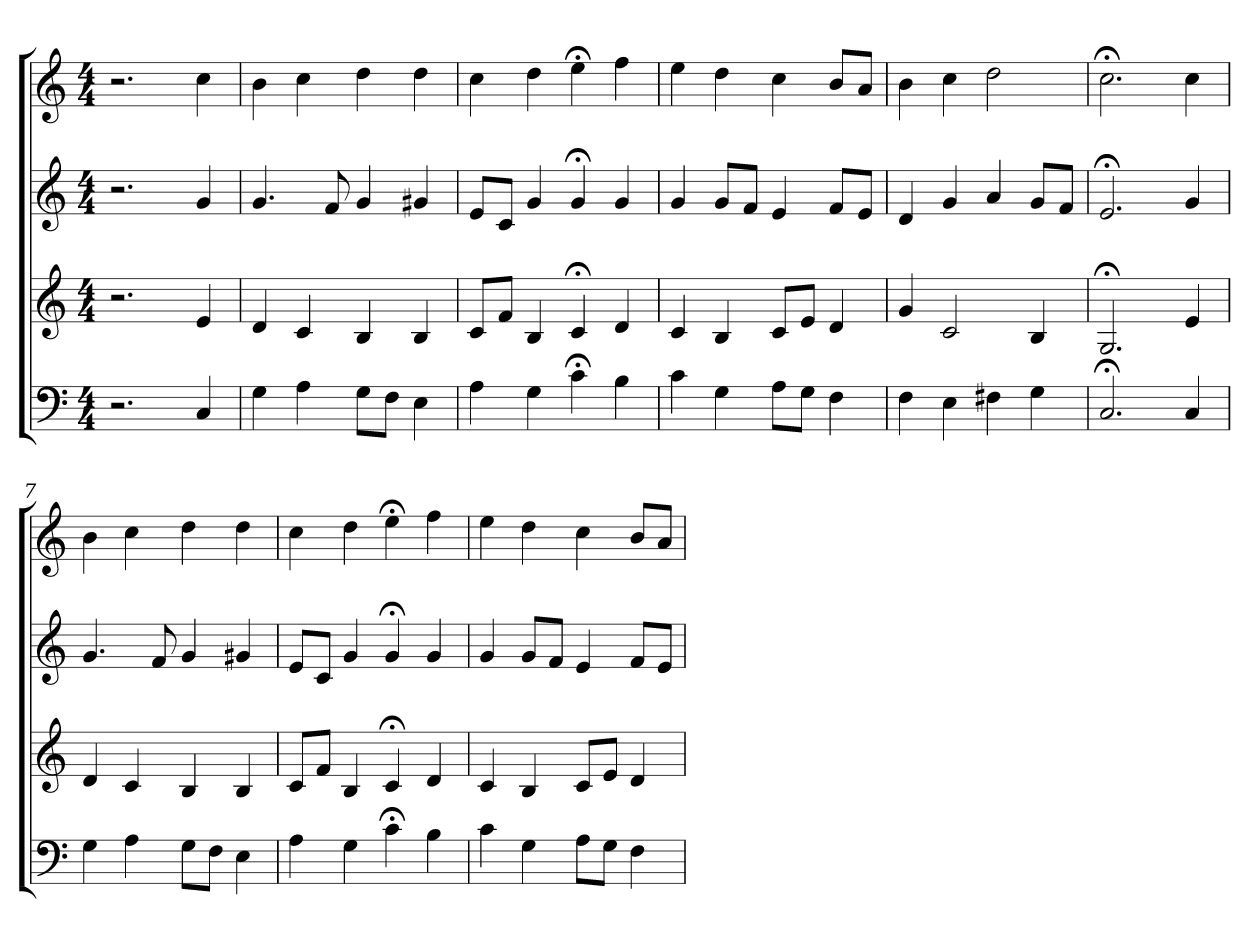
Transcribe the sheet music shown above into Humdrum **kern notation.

**kern	**kern	**kern	**kern
*part4	*part3	*part2	*part1
*staff4	*staff3	*staff2	*staff1
*clefF4	*clefG2	*clefG2	*clefG2
*M4/4	*M4/4	*M4/4	*M4/4
=1	=1	=1	=1
2.r	2.r	2.r	2.r
4C	4e	4g	4cc
=2	=2	=2	=2
4G	4d	4.g	4b
4A	4c	.	4cc
.	.	8f	.
8G\L	4B	4g	4dd
8F\J	.	.	.
4E	4B	4g#X	4dd
=3	=3	=3	=3
4A	8c/L	8e/L	4cc
.	8f/J	8c/J	.
4G	4B	4g	4dd
4c;<	4c;<	4g;<	4ee;<
4B	4d	4g	4ff
=4	=4	=4	=4
4c	4c	4g	4ee
4G	4B	8g/L	4dd
.	.	8f/J	.
8A\L	8c/L	4e	4cc
8G\J	8e/J	.	.
4F	4d	8f/L	8b/L
.	.	8e/J	8a/J
=5	=5	=5	=5
4F	4g	4d	4b
4E	2c	4g	4cc
4F#X	.	4a	2dd
4G	4B	8g/L	.
.	.	8f/J	.
=6	=6	=6	=6
2.C;<	2.G;<	2.e;<	2.cc;<
4C	4e	4g	4cc
=7	=7	=7	=7
4G	4d	4.g	4b
4A	4c	.	4cc
.	.	8f	.
8G\L	4B	4g	4dd
8F\J	.	.	.
4E	4B	4g#X	4dd
=8	=8	=8	=8
4A	8c/L	8e/L	4cc
.	8f/J	8c/J	.
4G	4B	4g	4dd
4c;<	4c;<	4g;<	4ee;<
4B	4d	4g	4ff
=9	=9	=9	=9
4c	4c	4g	4ee
4G	4B	8g/L	4dd
.	.	8f/J	.
8A\L	8c/L	4e	4cc
8G\J	8e/J	.	.
4F	4d	8f/L	8b/L
.	.	8e/J	8a/J
=	=	=	=
*-	*-	*-	*-
